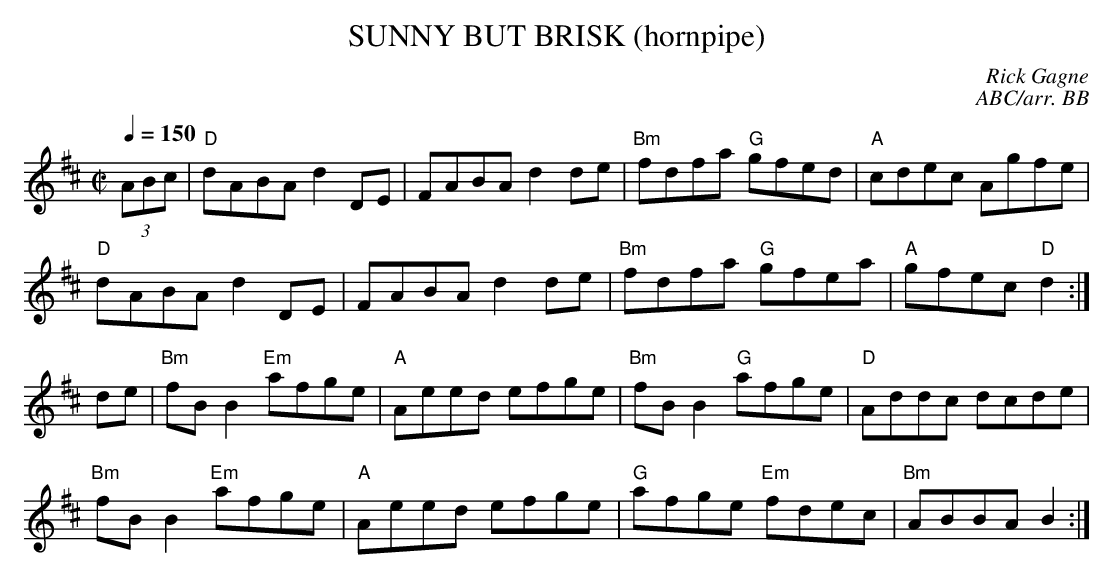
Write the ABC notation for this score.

X:1
T: SUNNY BUT BRISK (hornpipe)
C: Rick Gagne
C:ABC/arr. BB
Q:1/4=150
M: C|
K: D
(3ABc | "D"dABA d2DE | FABA d2de | "Bm"fdfa "G"gfed |\
"A"cdec Agfe |
"D"dABA d2DE | FABA d2de | "Bm"fdfa "G"gfea | "A"gfec "D"d2 :|
de | "Bm"fBB2 "Em"afge | "A"Aeed efge | "Bm"fBB2 "G"afge |\
"D"Addc dcde |
"Bm"fBB2 "Em"afge | "A"Aeed efge | "G"afge "Em"fdec | "Bm"ABBA B2 :|
